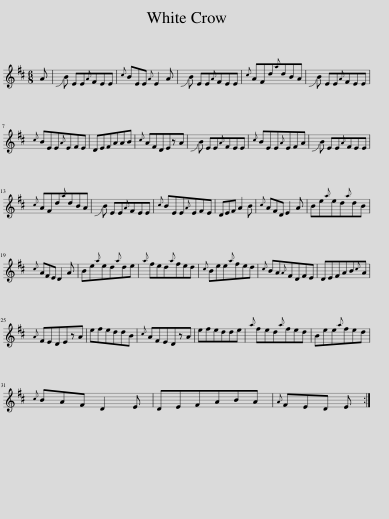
X:1
L:1/8
M:6/8
I:linebreak $
K:D
V:1 treble
V:1
 A | !slide!B EE{A}FEE |{c} BEE{A} E2 A | !slide!B EE{A}FEE |{c} AFd{a}dBA | %5
 !slide!B EE{A}FEE |${c} BEE{A}EFE | DEFAAB |{c} AFDEzA | !slide!B EE{A}FEE | %10
{c} BEE{A}EFA | !slide!B EE{A}FEE |${c} AFd{a}dBA | !slide!B EE{A}FEE |{c} BEE{A}EFE | %15
 DEF A2 B |{c} AFD E2 A | Be{a}ed{a}dB |${c} AFE D2 A | Be{a}ed{a}de | %20
{a} fed{a}fed |{c} Bee{a}fed |{c} BA{A}FDFE | DEFAB{c}A |${A} FEDEzA | %25
 efeddB |{c} AFEDzA | efedde |{a} fed{a}fed | Bee{a}fed |$ %30
{c} BAF D2 E | DEFABA |{A} FED E :| %33
